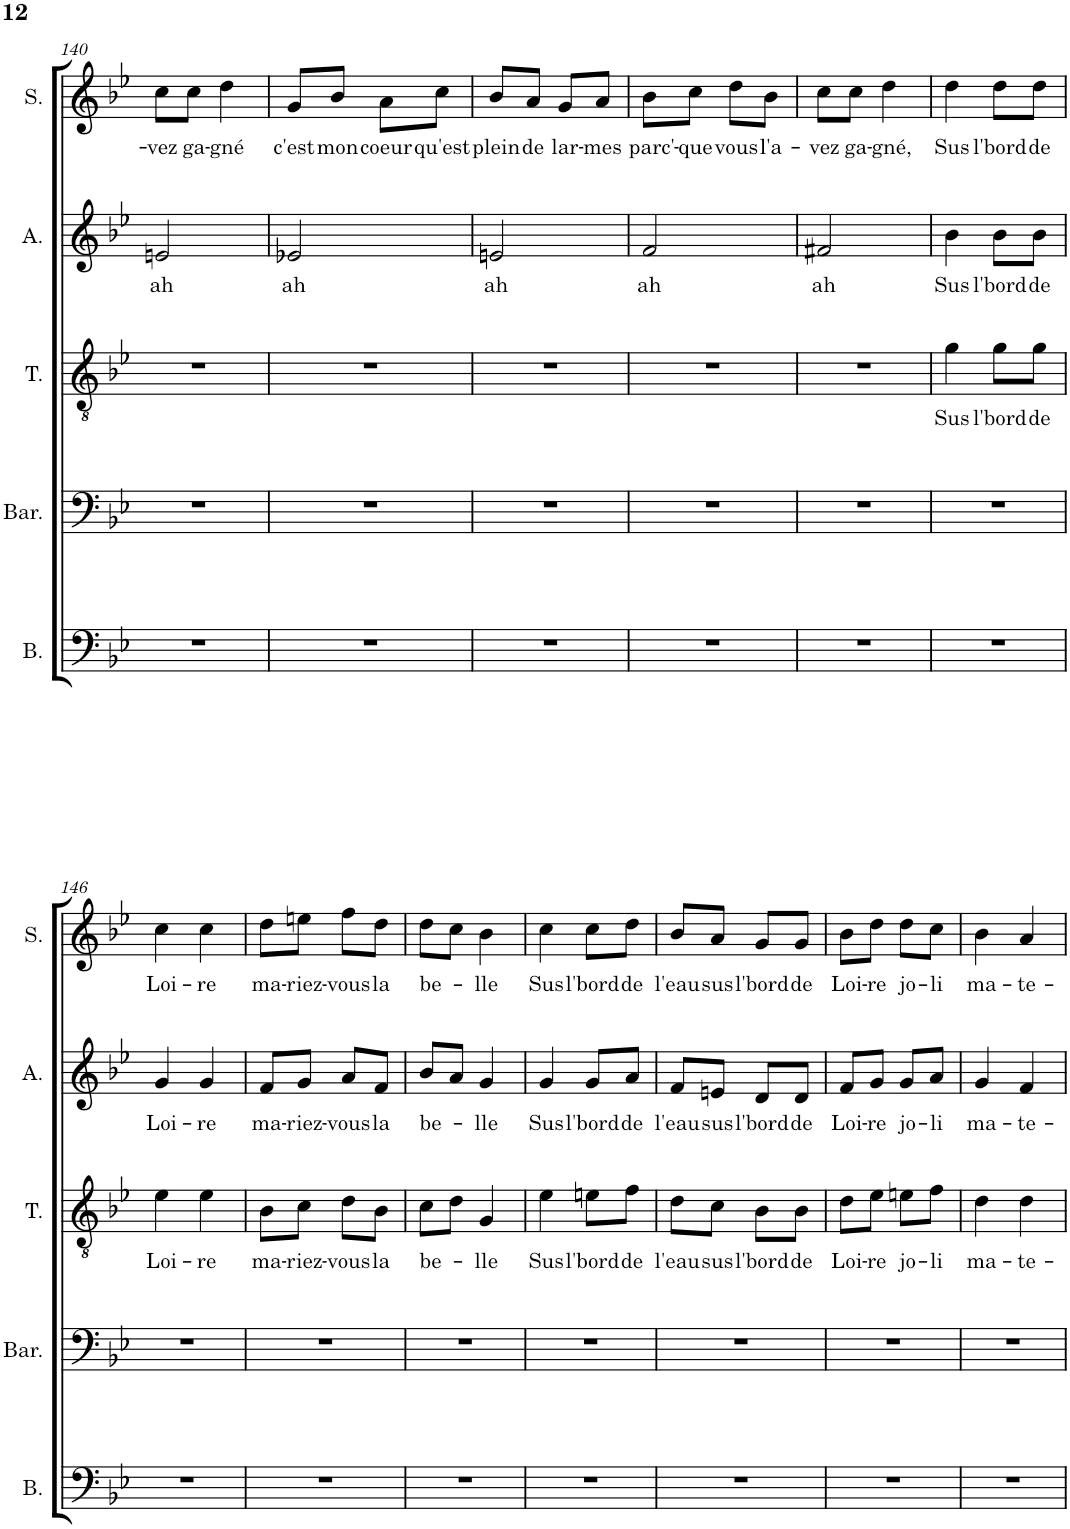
**kern	**kern	**kern	**text	**kern	**text	**kern	**text
*part5	*part4	*part3	*part3	*part2	*part2	*part1	*part1
*staff5	*staff4	*staff3	*staff3	*staff2	*staff2	*staff1	*staff1
*I"Basse	*I"Baryton	*I"Tenor	*	*I"Alto	*	*I"Soprano	*
*I'B.	*I'Bar.	*I'T.	*	*I'A.	*	*I'S.	*
!!LO:PB:g=z
*clefF4	*clefF4	*clefGv2	*	*clefG2	*	*clefG2	*
*k[b-e-]	*k[b-e-]	*k[b-e-]	*	*k[b-e-]	*	*k[b-e-]	*
*M2/4	*M2/4	*M2/4	*	*M2/4	*	*M2/4	*
=140	=140	=140	=140	=140	=140	=140	=140
!	!	!	!	!	!LO:LY:b	!	!LO:LY:b
2r	2r	2r	.	2en/	ah	8cc\L	-vez
!	!	!	!	!	!	!	!LO:LY:b
.	.	.	.	.	.	8cc\J	ga-
!	!	!	!	!	!	!	!LO:LY:b
.	.	.	.	.	.	4dd\	-gné
=141	=141	=141	=141	=141	=141	=141	=141
!	!	!	!	!	!LO:LY:b	!	!LO:LY:b
2r	2r	2r	.	2e-X/	ah	8g/L	c'est
!	!	!	!	!	!	!	!LO:LY:b
.	.	.	.	.	.	8b-/J	mon
!	!	!	!	!	!	!	!LO:LY:b
.	.	.	.	.	.	8a\L	coeur
!	!	!	!	!	!	!	!LO:LY:b
.	.	.	.	.	.	8cc\J	qu'est
=142	=142	=142	=142	=142	=142	=142	=142
!	!	!	!	!	!LO:LY:b	!	!LO:LY:b
2r	2r	2r	.	2en/	ah	8b-/L	plein
!	!	!	!	!	!	!	!LO:LY:b
.	.	.	.	.	.	8a/J	de
!	!	!	!	!	!	!	!LO:LY:b
.	.	.	.	.	.	8g/L	lar-
!	!	!	!	!	!	!	!LO:LY:b
.	.	.	.	.	.	8a/J	-mes
=143	=143	=143	=143	=143	=143	=143	=143
!	!	!	!	!	!LO:LY:b	!	!LO:LY:b
2r	2r	2r	.	2f/	ah	8b-\L	parc'-
!	!	!	!	!	!	!	!LO:LY:b
.	.	.	.	.	.	8cc\J	-que
!	!	!	!	!	!	!	!LO:LY:b
.	.	.	.	.	.	8dd\L	vous
!	!	!	!	!	!	!	!LO:LY:b
.	.	.	.	.	.	8b-\J	l'a-
=144	=144	=144	=144	=144	=144	=144	=144
!	!	!	!	!	!LO:LY:b	!	!LO:LY:b
2r	2r	2r	.	2f#X/	ah	8cc\L	-vez
!	!	!	!	!	!	!	!LO:LY:b
.	.	.	.	.	.	8cc\J	ga-
!	!	!	!	!	!	!	!LO:LY:b
.	.	.	.	.	.	4dd\	-gné,
=145	=145	=145	=145	=145	=145	=145	=145
!	!	!	!LO:LY:b	!	!LO:LY:b	!	!LO:LY:b
2r	2r	4g\	Sus	4b-\	Sus	4dd\	Sus
!	!	!	!LO:LY:b	!	!LO:LY:b	!	!LO:LY:b
.	.	8g\L	l'bord	8b-\L	l'bord	8dd\L	l'bord
!	!	!	!LO:LY:b	!	!LO:LY:b	!	!LO:LY:b
.	.	8g\J	de	8b-\J	de	8dd\J	de
!!LO:LB:g=z
=146	=146	=146	=146	=146	=146	=146	=146
!	!	!	!LO:LY:b	!	!LO:LY:b	!	!LO:LY:b
2r	2r	4e-\	Loi-	4g/	Loi-	4cc\	Loi-
!	!	!	!LO:LY:b	!	!LO:LY:b	!	!LO:LY:b
.	.	4e-\	-re	4g/	-re	4cc\	-re
=147	=147	=147	=147	=147	=147	=147	=147
!	!	!	!LO:LY:b	!	!LO:LY:b	!	!LO:LY:b
2r	2r	8B-\L	ma-	8f/L	ma-	8dd\L	ma-
!	!	!	!LO:LY:b	!	!LO:LY:b	!	!LO:LY:b
.	.	8c\J	-riez-	8g/J	-riez-	8een\J	-riez-
!	!	!	!LO:LY:b	!	!LO:LY:b	!	!LO:LY:b
.	.	8d\L	-vous	8a/L	-vous	8ff\L	-vous
!	!	!	!LO:LY:b	!	!LO:LY:b	!	!LO:LY:b
.	.	8B-\J	la	8f/J	la	8dd\J	la
=148	=148	=148	=148	=148	=148	=148	=148
!	!	!	!LO:LY:b	!	!LO:LY:b	!	!LO:LY:b
2r	2r	8c\L	be-	8b-/L	be-	8dd\L	be-
.	.	8d\J	.	8a/J	.	8cc\J	.
!	!	!	!LO:LY:b	!	!LO:LY:b	!	!LO:LY:b
.	.	4G/	-lle	4g/	-lle	4b-\	-lle
=149	=149	=149	=149	=149	=149	=149	=149
!	!	!	!LO:LY:b	!	!LO:LY:b	!	!LO:LY:b
2r	2r	4e-\	Sus	4g/	Sus	4cc\	Sus
!	!	!	!LO:LY:b	!	!LO:LY:b	!	!LO:LY:b
.	.	8en\L	l'bord	8g/L	l'bord	8cc\L	l'bord
!	!	!	!LO:LY:b	!	!LO:LY:b	!	!LO:LY:b
.	.	8f\J	de	8a/J	de	8dd\J	de
=150	=150	=150	=150	=150	=150	=150	=150
!	!	!	!LO:LY:b	!	!LO:LY:b	!	!LO:LY:b
2r	2r	8d\L	l'eau	8f/L	l'eau	8b-/L	l'eau
!	!	!	!LO:LY:b	!	!LO:LY:b	!	!LO:LY:b
.	.	8c\J	sus	8en/J	sus	8a/J	sus
!	!	!	!LO:LY:b	!	!LO:LY:b	!	!LO:LY:b
.	.	8B-\L	l'bord	8d/L	l'bord	8g/L	l'bord
!	!	!	!LO:LY:b	!	!LO:LY:b	!	!LO:LY:b
.	.	8B-\J	de	8d/J	de	8g/J	de
=151	=151	=151	=151	=151	=151	=151	=151
!	!	!	!LO:LY:b	!	!LO:LY:b	!	!LO:LY:b
2r	2r	8d\L	Loi-	8f/L	Loi-	8b-\L	Loi-
!	!	!	!LO:LY:b	!	!LO:LY:b	!	!LO:LY:b
.	.	8e-\J	-re	8g/J	-re	8dd\J	-re
!	!	!	!LO:LY:b	!	!LO:LY:b	!	!LO:LY:b
.	.	8en\L	jo-	8g/L	jo-	8dd\L	jo-
!	!	!	!LO:LY:b	!	!LO:LY:b	!	!LO:LY:b
.	.	8f\J	-li	8a/J	-li	8cc\J	-li
=152	=152	=152	=152	=152	=152	=152	=152
!	!	!	!LO:LY:b	!	!LO:LY:b	!	!LO:LY:b
2r	2r	4d\	ma-	4g/	ma-	4b-\	ma-
!	!	!	!LO:LY:b	!	!LO:LY:b	!	!LO:LY:b
.	.	4d\	-te-	4f/	-te-	4a/	-te-
=	=	=	=	=	=	=	=
*-	*-	*-	*-	*-	*-	*-	*-
